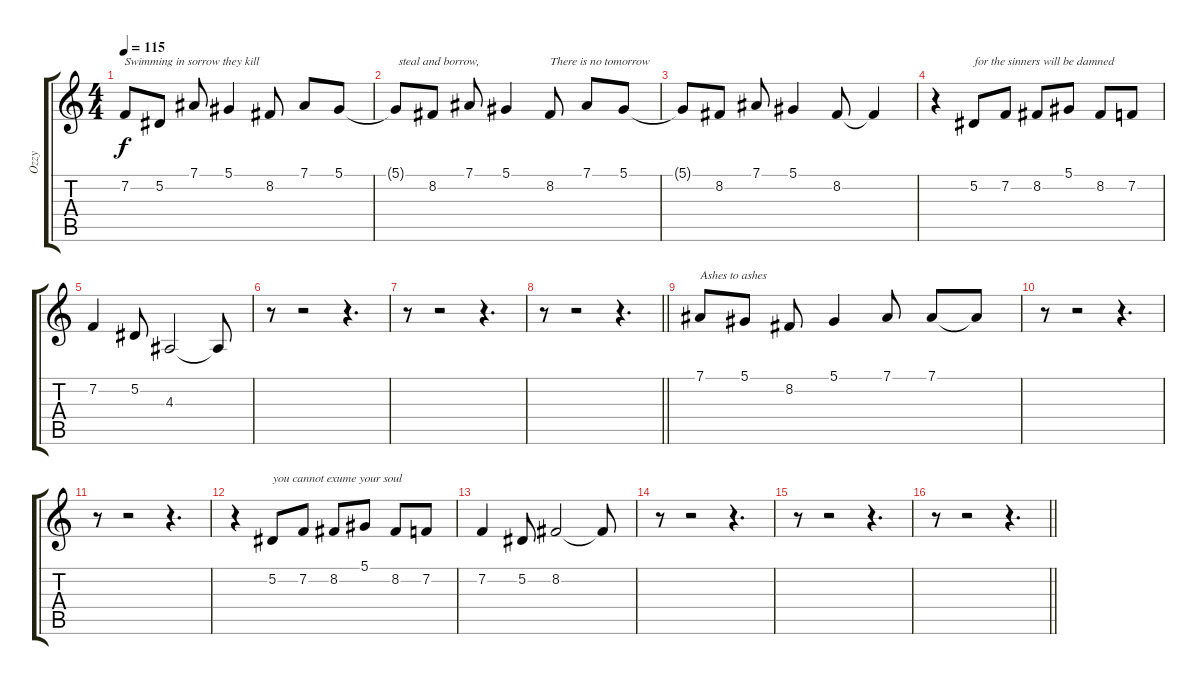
\track ("Ozzy" "Ozzy") {instrument harmonica}
\staff {score tabs}
\tuning (Eb4 Bb3 Gb3 Db3 Ab2 Eb2) {hide}
\ts (4 4)
\tempo 115
\clef g2
\ks c
7.2.8{txt "Swimming in sorrow they kill" dy f} 5.2.8 7.1.8 5.1.4 8.2.8 7.1.8 5.1.8 |
5.1{t}.8{txt " steal and borrow,"} 8.2.8 7.1.8 5.1.4 8.2.8{txt "There is no tomorrow"} 7.1.8 5.1.8 |
5.1{t}.8 8.2.8 7.1.8 5.1.4 8.2.8 8.2{t}.4 |
r.4 5.2.8{txt "for the sinners will be damned"} 7.2.8 8.2.8 5.1.8 8.2.8 7.2.8 |
7.2.4 5.2.8 4.3.2 4.3{t}.8 |
r.8 r.2 r.4{d} |
r.8 r.2 r.4{d} |
\barLineRight lightlight
r.8 r.2 r.4{d} |
7.1.8{txt "Ashes to ashes "} 5.1.8 8.2.8 5.1.4 7.1.8 7.1.8 7.1{t}.8 |
r.8 r.2 r.4{d} |
r.8 r.2 r.4{d} |
r.4 5.2.8{txt "you cannot exume your soul"} 7.2.8 8.2.8 5.1.8 8.2.8 7.2.8 |
7.2.4 5.2.8 8.2.2 8.2{t}.8 |
r.8 r.2 r.4{d} |
r.8 r.2 r.4{d} |
\barLineRight lightlight
r.8 r.2 r.4{d}
